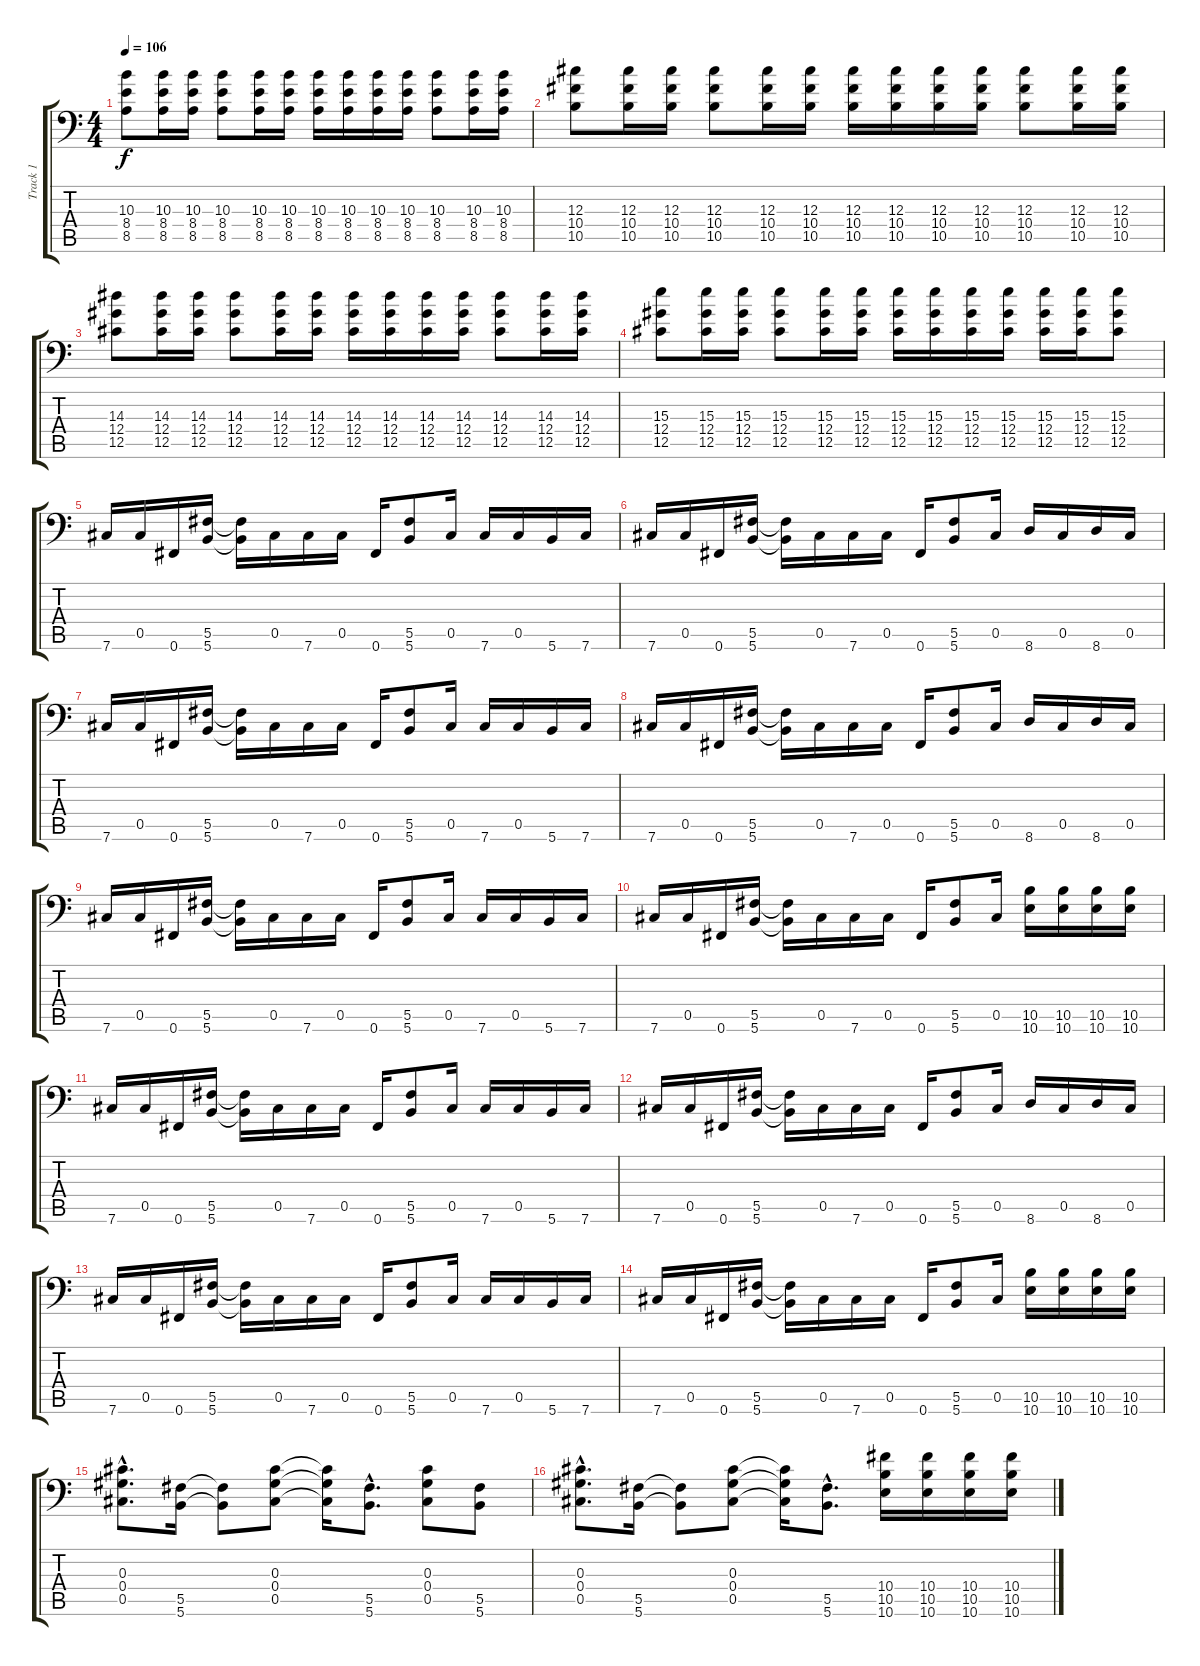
\track ("Track 1" "Track 1") {instrument distortionguitar}
\staff {score tabs}
\tuning (Bb3 Gb3 Db3 Ab2 Db2 Gb1) {hide}
\ts (4 4)
\tempo 106
\clef f4
\ks c
(10.3 8.4 8.5).8{dy f} (10.3 8.4 8.5).16 (10.3 8.4 8.5).16 (10.3 8.4 8.5).8 (10.3 8.4 8.5).16 (10.3 8.4 8.5).16 (10.3 8.4 8.5).16 (10.3 8.4 8.5).16 (10.3 8.4 8.5).16 (10.3 8.4 8.5).16 (10.3 8.4 8.5).8 (10.3 8.4 8.5).16 (10.3 8.4 8.5).16 |
(12.3 10.4 10.5).8 (12.3 10.4 10.5).16 (12.3 10.4 10.5).16 (12.3 10.4 10.5).8 (12.3 10.4 10.5).16 (12.3 10.4 10.5).16 (12.3 10.4 10.5).16 (12.3 10.4 10.5).16 (12.3 10.4 10.5).16 (12.3 10.4 10.5).16 (12.3 10.4 10.5).8 (12.3 10.4 10.5).16 (12.3 10.4 10.5).16 |
(14.3 12.4 12.5).8 (14.3 12.4 12.5).16 (14.3 12.4 12.5).16 (14.3 12.4 12.5).8 (14.3 12.4 12.5).16 (14.3 12.4 12.5).16 (14.3 12.4 12.5).16 (14.3 12.4 12.5).16 (14.3 12.4 12.5).16 (14.3 12.4 12.5).16 (14.3 12.4 12.5).8 (14.3 12.4 12.5).16 (14.3 12.4 12.5).16 |
(15.3 12.4 12.5).8 (15.3 12.4 12.5).16 (15.3 12.4 12.5).16 (15.3 12.4 12.5).8 (15.3 12.4 12.5).16 (15.3 12.4 12.5).16 (15.3 12.4 12.5).16 (15.3 12.4 12.5).16 (15.3 12.4 12.5).16 (15.3 12.4 12.5).16 (15.3 12.4 12.5).16 (15.3 12.4 12.5).16 (15.3 12.4 12.5).8 |
7.6.16 0.5.16 0.6.16 (5.5 5.6).16 (5.5{t} 5.6{t}).16 0.5.16 7.6.16 0.5.16 0.6.16 (5.5 5.6).8 0.5.16 7.6.16 0.5.16 5.6.16 7.6.16 |
7.6.16 0.5.16 0.6.16 (5.5 5.6).16 (5.5{t} 5.6{t}).16 0.5.16 7.6.16 0.5.16 0.6.16 (5.5 5.6).8 0.5.16 8.6.16 0.5.16 8.6.16 0.5.16 |
7.6.16 0.5.16 0.6.16 (5.5 5.6).16 (5.5{t} 5.6{t}).16 0.5.16 7.6.16 0.5.16 0.6.16 (5.5 5.6).8 0.5.16 7.6.16 0.5.16 5.6.16 7.6.16 |
7.6.16 0.5.16 0.6.16 (5.5 5.6).16 (5.5{t} 5.6{t}).16 0.5.16 7.6.16 0.5.16 0.6.16 (5.5 5.6).8 0.5.16 8.6.16 0.5.16 8.6.16 0.5.16 |
7.6.16 0.5.16 0.6.16 (5.5 5.6).16 (5.5{t} 5.6{t}).16 0.5.16 7.6.16 0.5.16 0.6.16 (5.5 5.6).8 0.5.16 7.6.16 0.5.16 5.6.16 7.6.16 |
7.6.16 0.5.16 0.6.16 (5.5 5.6).16 (5.5{t} 5.6{t}).16 0.5.16 7.6.16 0.5.16 0.6.16 (5.5 5.6).8 0.5.16 (10.5 10.6).16 (10.5 10.6).16 (10.5 10.6).16 (10.5 10.6).16 |
7.6.16 0.5.16 0.6.16 (5.5 5.6).16 (5.5{t} 5.6{t}).16 0.5.16 7.6.16 0.5.16 0.6.16 (5.5 5.6).8 0.5.16 7.6.16 0.5.16 5.6.16 7.6.16 |
7.6.16 0.5.16 0.6.16 (5.5 5.6).16 (5.5{t} 5.6{t}).16 0.5.16 7.6.16 0.5.16 0.6.16 (5.5 5.6).8 0.5.16 8.6.16 0.5.16 8.6.16 0.5.16 |
7.6.16 0.5.16 0.6.16 (5.5 5.6).16 (5.5{t} 5.6{t}).16 0.5.16 7.6.16 0.5.16 0.6.16 (5.5 5.6).8 0.5.16 7.6.16 0.5.16 5.6.16 7.6.16 |
7.6.16 0.5.16 0.6.16 (5.5 5.6).16 (5.5{t} 5.6{t}).16 0.5.16 7.6.16 0.5.16 0.6.16 (5.5 5.6).8 0.5.16 (10.5 10.6).16 (10.5 10.6).16 (10.5 10.6).16 (10.5 10.6).16 |
(0.3{hac} 0.4{hac} 0.5{hac}).8{d} (5.5 5.6).16 (5.5{t} 5.6{t}).8 (0.3 0.4 0.5).8 (0.3{t} 0.4{t} 0.5{t}).16 (5.5{hac} 5.6{hac}).8{d} (0.3 0.4 0.5).8 (5.5 5.6).8 |
(0.3{hac} 0.4{hac} 0.5{hac}).8{d} (5.5 5.6).16 (5.5{t} 5.6{t}).8 (0.3 0.4 0.5).8 (0.3{t} 0.4{t} 0.5{t}).16 (5.5{hac} 5.6{hac}).8{d} (10.4 10.5 10.6).16 (10.4 10.5 10.6).16 (10.4 10.5 10.6).16 (10.4 10.5 10.6).16
